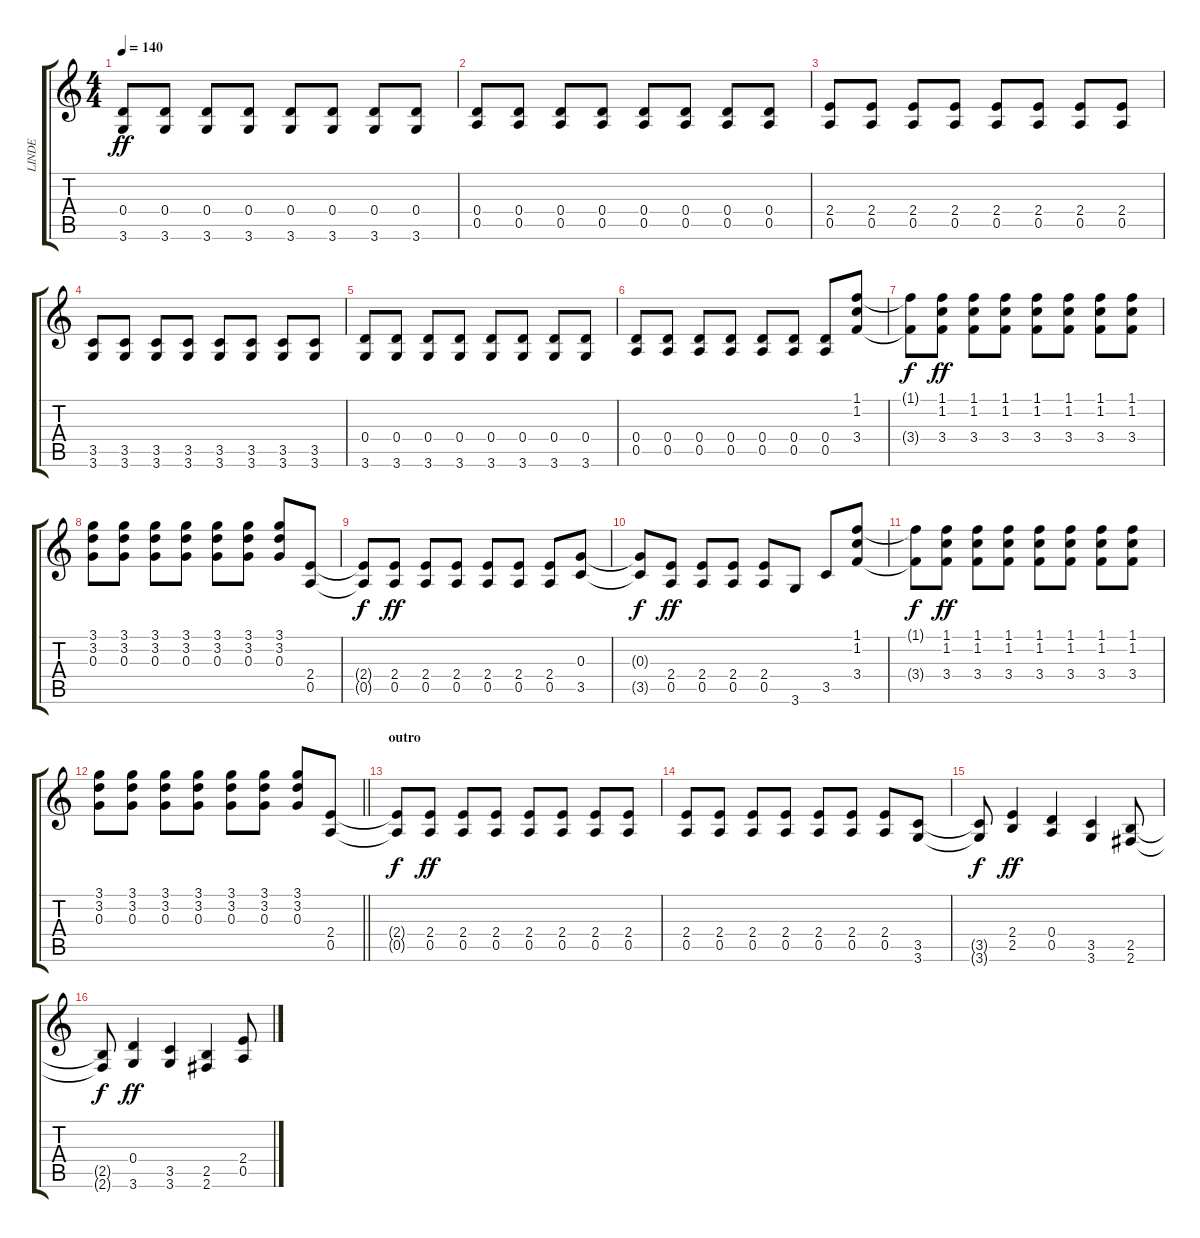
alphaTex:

\track ("LINDE" "LINDE") {instrument overdrivenguitar}
\staff {score tabs}
\tuning (E4 B3 G3 D3 A2 E2) {hide}
\ts (4 4)
\tempo 140
\clef g2
\ks c
(0.4 3.6).8{dy ff} (0.4 3.6).8 (0.4 3.6).8 (0.4 3.6).8 (0.4 3.6).8 (0.4 3.6).8 (0.4 3.6).8 (0.4 3.6).8 |
(0.4 0.5).8 (0.4 0.5).8 (0.4 0.5).8 (0.4 0.5).8 (0.4 0.5).8 (0.4 0.5).8 (0.4 0.5).8 (0.4 0.5).8 |
(2.4 0.5).8 (2.4 0.5).8 (2.4 0.5).8 (2.4 0.5).8 (2.4 0.5).8 (2.4 0.5).8 (2.4 0.5).8 (2.4 0.5).8 |
(3.5 3.6).8 (3.5 3.6).8 (3.5 3.6).8 (3.5 3.6).8 (3.5 3.6).8 (3.5 3.6).8 (3.5 3.6).8 (3.5 3.6).8 |
(0.4 3.6).8 (0.4 3.6).8 (0.4 3.6).8 (0.4 3.6).8 (0.4 3.6).8 (0.4 3.6).8 (0.4 3.6).8 (0.4 3.6).8 |
(0.4 0.5).8 (0.4 0.5).8 (0.4 0.5).8 (0.4 0.5).8 (0.4 0.5).8 (0.4 0.5).8 (0.4 0.5).8 (1.1 1.2 3.4).8 |
(1.1{t} 3.4{t}).8{dy f} (1.1 1.2 3.4).8{dy ff} (1.1 1.2 3.4).8 (1.1 1.2 3.4).8 (1.1 1.2 3.4).8 (1.1 1.2 3.4).8 (1.1 1.2 3.4).8 (1.1 1.2 3.4).8 |
(3.1 3.2 0.3).8 (3.1 3.2 0.3).8 (3.1 3.2 0.3).8 (3.1 3.2 0.3).8 (3.1 3.2 0.3).8 (3.1 3.2 0.3).8 (3.1 3.2 0.3).8 (2.4 0.5).8 |
(2.4{t} 0.5{t}).8{dy f} (2.4 0.5).8{dy ff} (2.4 0.5).8 (2.4 0.5).8 (2.4 0.5).8 (2.4 0.5).8 (2.4 0.5).8 (0.3 3.5).8 |
(0.3{t} 3.5{t}).8{dy f} (2.4 0.5).8{dy ff} (2.4 0.5).8 (2.4 0.5).8 (2.4 0.5).8 3.6.8 3.5.8 (1.1 1.2 3.4).8 |
(1.1{t} 3.4{t}).8{dy f} (1.1 1.2 3.4).8{dy ff} (1.1 1.2 3.4).8 (1.1 1.2 3.4).8 (1.1 1.2 3.4).8 (1.1 1.2 3.4).8 (1.1 1.2 3.4).8 (1.1 1.2 3.4).8 |
\barLineRight lightlight
(3.1 3.2 0.3).8 (3.1 3.2 0.3).8 (3.1 3.2 0.3).8 (3.1 3.2 0.3).8 (3.1 3.2 0.3).8 (3.1 3.2 0.3).8 (3.1 3.2 0.3).8 (2.4 0.5).8 |
\section ("" "outro")
(2.4{t} 0.5{t}).8{dy f} (2.4 0.5).8{dy ff} (2.4 0.5).8 (2.4 0.5).8 (2.4 0.5).8 (2.4 0.5).8 (2.4 0.5).8 (2.4 0.5).8 |
(2.4 0.5).8 (2.4 0.5).8 (2.4 0.5).8 (2.4 0.5).8 (2.4 0.5).8 (2.4 0.5).8 (2.4 0.5).8 (3.5 3.6).8 |
(3.5{t} 3.6{t}).8{dy f} (2.4 2.5).4{dy ff} (0.4 0.5).4 (3.5 3.6).4 (2.5 2.6).8 |
(2.5{t} 2.6{t}).8{dy f} (0.4 3.6).4{dy ff} (3.5 3.6).4 (2.5 2.6).4 (2.4 0.5).8
